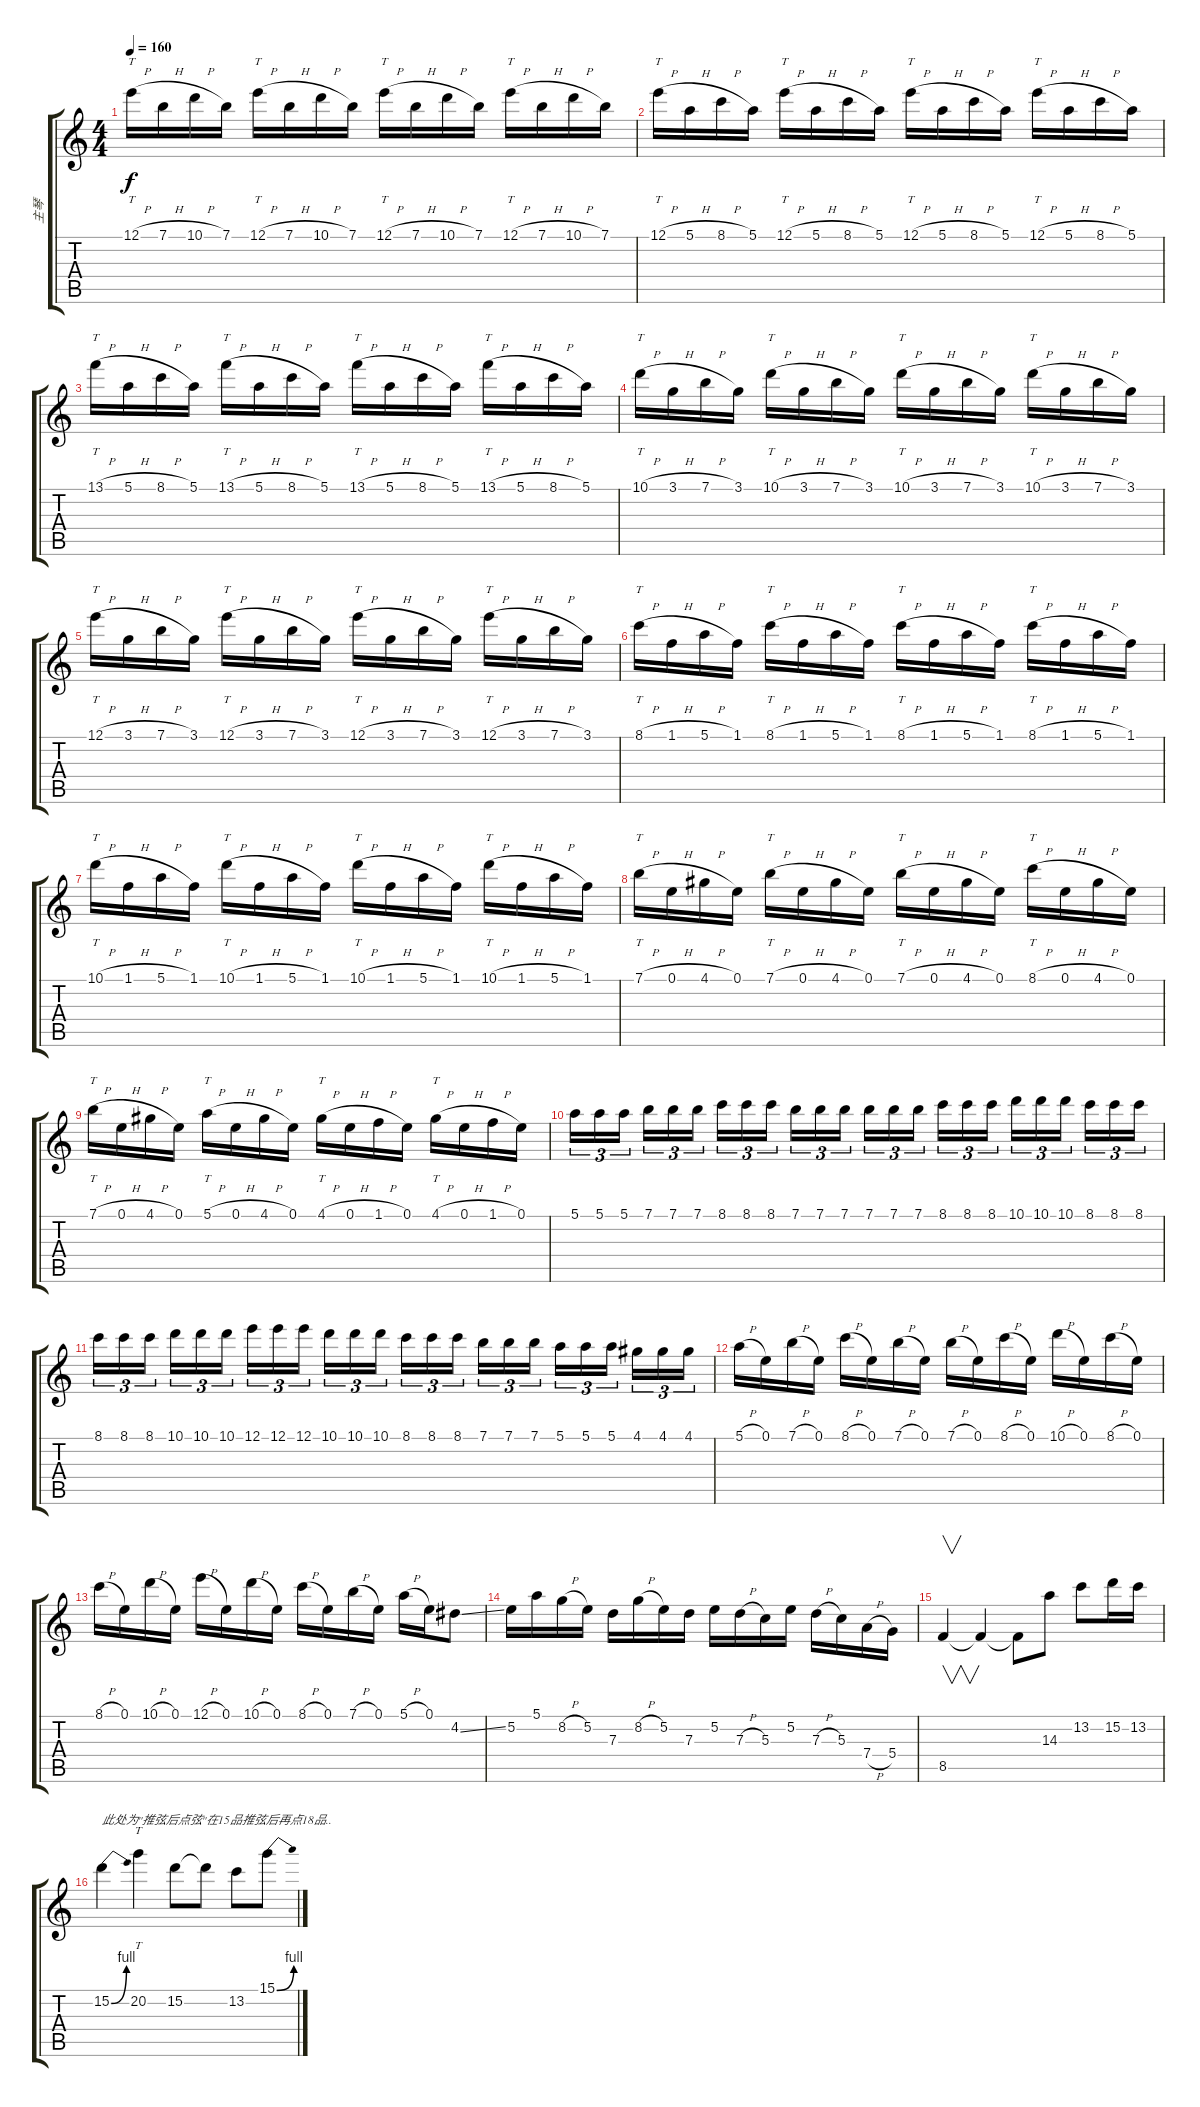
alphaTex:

\track ("主琴" "主琴") {instrument distortionguitar}
\staff {score tabs}
\tuning (E4 B3 G3 D3 A2 E2) {hide}
\ts (4 4)
\tempo 160
\clef g2
\ks c
12.1{h}.16{tt dy f} 7.1{h}.16 10.1{h}.16 7.1.16 12.1{h}.16{tt} 7.1{h}.16 10.1{h}.16 7.1.16 12.1{h}.16{tt} 7.1{h}.16 10.1{h}.16 7.1.16 12.1{h}.16{tt} 7.1{h}.16 10.1{h}.16 7.1.16 |
12.1{h}.16{tt} 5.1{h}.16 8.1{h}.16 5.1.16 12.1{h}.16{tt} 5.1{h}.16 8.1{h}.16 5.1.16 12.1{h}.16{tt} 5.1{h}.16 8.1{h}.16 5.1.16 12.1{h}.16{tt} 5.1{h}.16 8.1{h}.16 5.1.16 |
13.1{h}.16{tt} 5.1{h}.16 8.1{h}.16 5.1.16 13.1{h}.16{tt} 5.1{h}.16 8.1{h}.16 5.1.16 13.1{h}.16{tt} 5.1{h}.16 8.1{h}.16 5.1.16 13.1{h}.16{tt} 5.1{h}.16 8.1{h}.16 5.1.16 |
10.1{h}.16{tt} 3.1{h}.16 7.1{h}.16 3.1.16 10.1{h}.16{tt} 3.1{h}.16 7.1{h}.16 3.1.16 10.1{h}.16{tt} 3.1{h}.16 7.1{h}.16 3.1.16 10.1{h}.16{tt} 3.1{h}.16 7.1{h}.16 3.1.16 |
12.1{h}.16{tt} 3.1{h}.16 7.1{h}.16 3.1.16 12.1{h}.16{tt} 3.1{h}.16 7.1{h}.16 3.1.16 12.1{h}.16{tt} 3.1{h}.16 7.1{h}.16 3.1.16 12.1{h}.16{tt} 3.1{h}.16 7.1{h}.16 3.1.16 |
8.1{h}.16{tt} 1.1{h}.16 5.1{h}.16 1.1.16 8.1{h}.16{tt} 1.1{h}.16 5.1{h}.16 1.1.16 8.1{h}.16{tt} 1.1{h}.16 5.1{h}.16 1.1.16 8.1{h}.16{tt} 1.1{h}.16 5.1{h}.16 1.1.16 |
10.1{h}.16{tt} 1.1{h}.16 5.1{h}.16 1.1.16 10.1{h}.16{tt} 1.1{h}.16 5.1{h}.16 1.1.16 10.1{h}.16{tt} 1.1{h}.16 5.1{h}.16 1.1.16 10.1{h}.16{tt} 1.1{h}.16 5.1{h}.16 1.1.16 |
7.1{h}.16{tt} 0.1{h}.16 4.1{h}.16 0.1.16 7.1{h}.16{tt} 0.1{h}.16 4.1{h}.16 0.1.16 7.1{h}.16{tt} 0.1{h}.16 4.1{h}.16 0.1.16 8.1{h}.16{tt} 0.1{h}.16 4.1{h}.16 0.1.16 |
7.1{h}.16{tt} 0.1{h}.16 4.1{h}.16 0.1.16 5.1{h}.16{tt} 0.1{h}.16 4.1{h}.16 0.1.16 4.1{h}.16{tt} 0.1{h}.16 1.1{h}.16 0.1.16 4.1{h}.16{tt} 0.1{h}.16 1.1{h}.16 0.1.16 |
5.1.16{tu (3 2)} 5.1.16{tu (3 2)} 5.1.16{tu (3 2)} 7.1.16{tu (3 2)} 7.1.16{tu (3 2)} 7.1.16{tu (3 2)} 8.1.16{tu (3 2)} 8.1.16{tu (3 2)} 8.1.16{tu (3 2)} 7.1.16{tu (3 2)} 7.1.16{tu (3 2)} 7.1.16{tu (3 2)} 7.1.16{tu (3 2)} 7.1.16{tu (3 2)} 7.1.16{tu (3 2)} 8.1.16{tu (3 2)} 8.1.16{tu (3 2)} 8.1.16{tu (3 2)} 10.1.16{tu (3 2)} 10.1.16{tu (3 2)} 10.1.16{tu (3 2)} 8.1.16{tu (3 2)} 8.1.16{tu (3 2)} 8.1.16{tu (3 2)} |
8.1.16{tu (3 2)} 8.1.16{tu (3 2)} 8.1.16{tu (3 2)} 10.1.16{tu (3 2)} 10.1.16{tu (3 2)} 10.1.16{tu (3 2)} 12.1.16{tu (3 2)} 12.1.16{tu (3 2)} 12.1.16{tu (3 2)} 10.1.16{tu (3 2)} 10.1.16{tu (3 2)} 10.1.16{tu (3 2)} 8.1.16{tu (3 2)} 8.1.16{tu (3 2)} 8.1.16{tu (3 2)} 7.1.16{tu (3 2)} 7.1.16{tu (3 2)} 7.1.16{tu (3 2)} 5.1.16{tu (3 2)} 5.1.16{tu (3 2)} 5.1.16{tu (3 2)} 4.1.16{tu (3 2)} 4.1.16{tu (3 2)} 4.1.16{tu (3 2)} |
5.1{h}.16 0.1.16 7.1{h}.16 0.1.16 8.1{h}.16 0.1.16 7.1{h}.16 0.1.16 7.1{h}.16 0.1.16 8.1{h}.16 0.1.16 10.1{h}.16 0.1.16 8.1{h}.16 0.1.16 |
8.1{h}.16 0.1.16 10.1{h}.16 0.1.16 12.1{h}.16 0.1.16 10.1{h}.16 0.1.16 8.1{h}.16 0.1.16 7.1{h}.16 0.1.16 5.1{h}.16 0.1.16 4.2{ss}.8 |
5.2.16 5.1.16 8.2{h}.16 5.2.16 7.3.16 8.2{h}.16 5.2.16 7.3.16 5.2.16 7.3{h}.16 5.3.16 5.2.16 7.3{h}.16 5.3.16 7.4{h}.16 5.4.16 |
8.5.4{v} 8.5{t}.4 8.5{t}.8 14.3.8 13.2.8 15.2.16 13.2.16 |
15.2{be (bend 0 0 60 4)}.4{txt "此处为\"推弦后点弦\"在15品推弦后再点18品.."} 20.2.4{tt} 15.2.8 15.2{t}.8 13.2.8 15.1{be (bend 0 0 60 4)}.8
